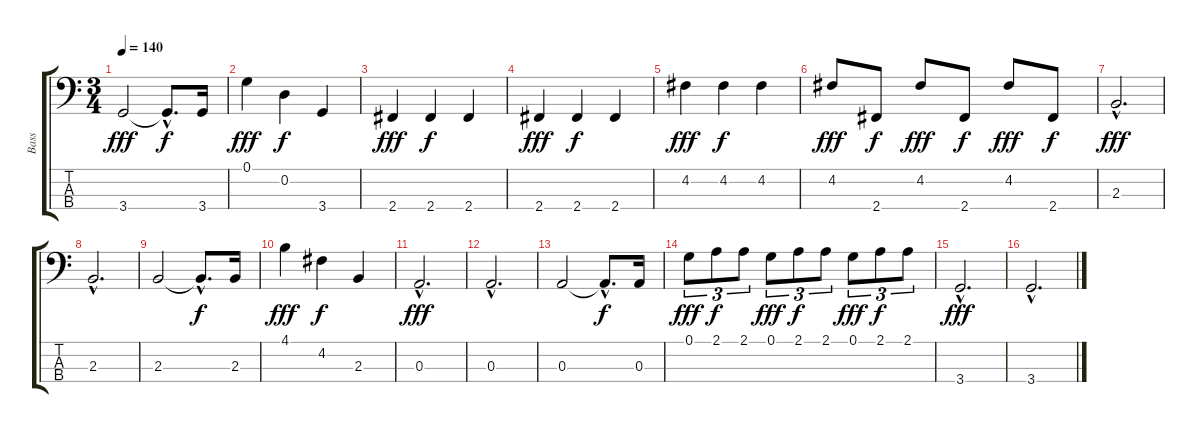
\track ("Bass" "Bass") {instrument electricbasspick}
\staff {score tabs}
\tuning (G2 D2 A1 E1) {hide}
\ts (3 4)
\tempo 140
\clef f4
\ks c
3.4.2{dy fff} 3.4{hac t}.8{d dy f} 3.4.16 |
0.1.4{dy fff} 0.2.4{dy f} 3.4.4 |
2.4.4{dy fff} 2.4.4{dy f} 2.4.4 |
2.4.4{dy fff} 2.4.4{dy f} 2.4.4 |
4.2.4{dy fff} 4.2.4{dy f} 4.2.4 |
4.2.8{dy fff} 2.4.8{dy f} 4.2.8{dy fff} 2.4.8{dy f} 4.2.8{dy fff} 2.4.8{dy f} |
2.3{hac}.2{d dy fff} |
2.3{hac}.2{d} |
2.3.2 2.3{hac t}.8{d dy f} 2.3.16 |
4.1.4{dy fff} 4.2.4{dy f} 2.3.4 |
0.3{hac}.2{d dy fff} |
0.3{hac}.2{d} |
0.3.2 0.3{hac t}.8{d dy f} 0.3.16 |
0.1.8{tu (3 2) dy fff} 2.1.8{tu (3 2) dy f} 2.1.8{tu (3 2)} 0.1.8{tu (3 2) dy fff} 2.1.8{tu (3 2) dy f} 2.1.8{tu (3 2)} 0.1.8{tu (3 2) dy fff} 2.1.8{tu (3 2) dy f} 2.1.8{tu (3 2)} |
3.4{hac}.2{d dy fff} |
3.4{hac}.2{d}
